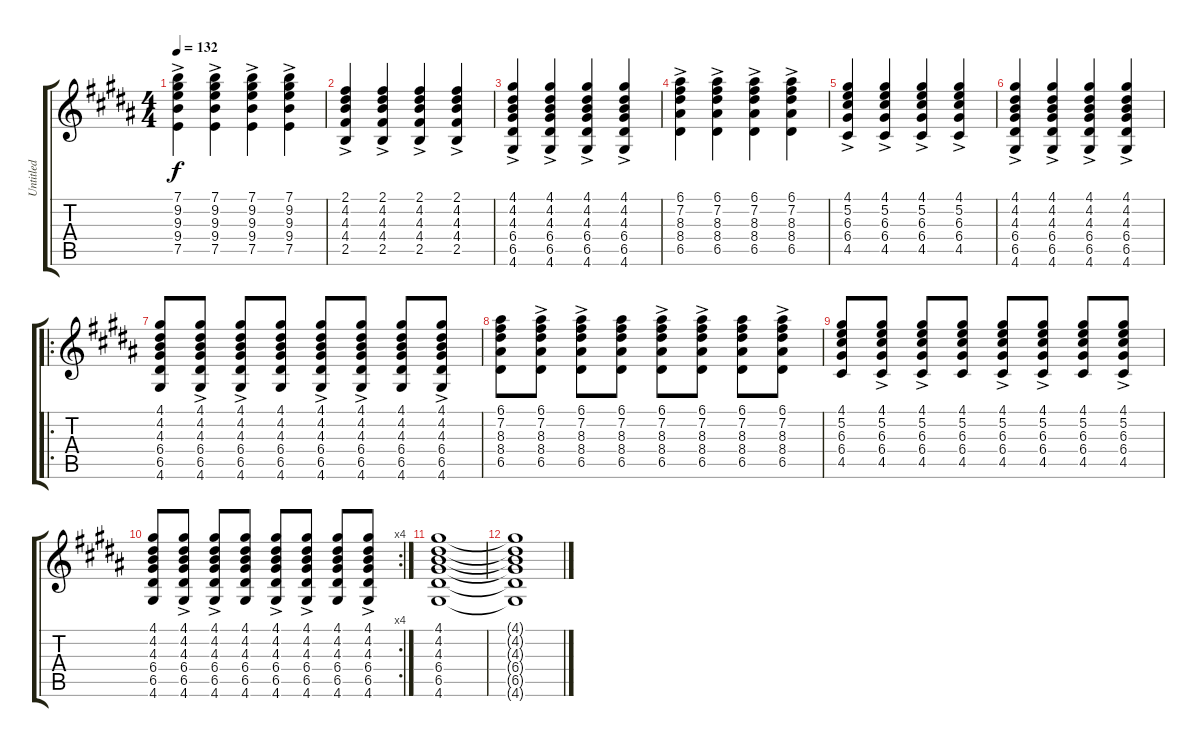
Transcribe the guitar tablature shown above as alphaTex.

\track ("Untitled" "Untitled") {instrument electricguitarclean}
\staff {score tabs}
\tuning (E4 B3 G3 D3 A2 E2) {hide}
\ts (4 4)
\tempo 132
\clef g2
\ks b
(7.1{ac} 9.2{ac} 9.3{ac} 9.4{ac} 7.5{ac}).4{dy f} (7.1{ac} 9.2{ac} 9.3{ac} 9.4{ac} 7.5{ac}).4 (7.1{ac} 9.2{ac} 9.3{ac} 9.4{ac} 7.5{ac}).4 (7.1{ac} 9.2{ac} 9.3{ac} 9.4{ac} 7.5{ac}).4 |
(2.1{ac} 4.2{ac} 4.3{ac} 4.4{ac} 2.5{ac}).4 (2.1{ac} 4.2{ac} 4.3{ac} 4.4{ac} 2.5{ac}).4 (2.1{ac} 4.2{ac} 4.3{ac} 4.4{ac} 2.5{ac}).4 (2.1{ac} 4.2{ac} 4.3{ac} 4.4{ac} 2.5{ac}).4 |
(4.1{ac} 4.2{ac} 4.3{ac} 6.4{ac} 6.5{ac} 4.6{ac}).4 (4.1{ac} 4.2{ac} 4.3{ac} 6.4{ac} 6.5{ac} 4.6{ac}).4 (4.1{ac} 4.2{ac} 4.3{ac} 6.4{ac} 6.5{ac} 4.6{ac}).4 (4.1{ac} 4.2{ac} 4.3{ac} 6.4{ac} 6.5{ac} 4.6{ac}).4 |
(6.1{ac} 7.2{ac} 8.3{ac} 8.4{ac} 6.5{ac}).4 (6.1{ac} 7.2{ac} 8.3{ac} 8.4{ac} 6.5{ac}).4 (6.1{ac} 7.2{ac} 8.3{ac} 8.4{ac} 6.5{ac}).4 (6.1{ac} 7.2{ac} 8.3{ac} 8.4{ac} 6.5{ac}).4 |
(4.1{ac} 5.2{ac} 6.3{ac} 6.4{ac} 4.5{ac}).4 (4.1{ac} 5.2{ac} 6.3{ac} 6.4{ac} 4.5{ac}).4 (4.1{ac} 5.2{ac} 6.3{ac} 6.4{ac} 4.5{ac}).4 (4.1{ac} 5.2{ac} 6.3{ac} 6.4{ac} 4.5{ac}).4 |
(4.1{ac} 4.2{ac} 4.3{ac} 6.4{ac} 6.5{ac} 4.6{ac}).4 (4.1{ac} 4.2{ac} 4.3{ac} 6.4{ac} 6.5{ac} 4.6{ac}).4 (4.1{ac} 4.2{ac} 4.3{ac} 6.4{ac} 6.5{ac} 4.6{ac}).4 (4.1{ac} 4.2{ac} 4.3{ac} 6.4{ac} 6.5{ac} 4.6{ac}).4 |
\ro
(4.1 4.2 4.3 6.4 6.5 4.6).8 (4.1{ac} 4.2{ac} 4.3{ac} 6.4{ac} 6.5{ac} 4.6{ac}).8 (4.1{ac} 4.2{ac} 4.3{ac} 6.4{ac} 6.5{ac} 4.6{ac}).8 (4.1 4.2 4.3 6.4 6.5 4.6).8 (4.1{ac} 4.2{ac} 4.3{ac} 6.4{ac} 6.5{ac} 4.6{ac}).8 (4.1{ac} 4.2{ac} 4.3{ac} 6.4{ac} 6.5{ac} 4.6{ac}).8 (4.1 4.2 4.3 6.4 6.5 4.6).8 (4.1{ac} 4.2{ac} 4.3{ac} 6.4{ac} 6.5{ac} 4.6{ac}).8 |
(6.1 7.2 8.3 8.4 6.5).8 (6.1{ac} 7.2{ac} 8.3{ac} 8.4{ac} 6.5{ac}).8 (6.1{ac} 7.2{ac} 8.3{ac} 8.4{ac} 6.5{ac}).8 (6.1 7.2 8.3 8.4 6.5).8 (6.1{ac} 7.2{ac} 8.3{ac} 8.4{ac} 6.5{ac}).8 (6.1{ac} 7.2{ac} 8.3{ac} 8.4{ac} 6.5{ac}).8 (6.1 7.2 8.3 8.4 6.5).8 (6.1{ac} 7.2{ac} 8.3{ac} 8.4{ac} 6.5{ac}).8 |
(4.1 5.2 6.3 6.4 4.5).8 (4.1{ac} 5.2{ac} 6.3{ac} 6.4{ac} 4.5{ac}).8 (4.1{ac} 5.2{ac} 6.3{ac} 6.4{ac} 4.5{ac}).8 (4.1 5.2 6.3 6.4 4.5).8 (4.1{ac} 5.2{ac} 6.3{ac} 6.4{ac} 4.5{ac}).8 (4.1{ac} 5.2{ac} 6.3{ac} 6.4{ac} 4.5{ac}).8 (4.1 5.2 6.3 6.4 4.5).8 (4.1{ac} 5.2{ac} 6.3{ac} 6.4{ac} 4.5{ac}).8 |
\rc 4
(4.1 4.2 4.3 6.4 6.5 4.6).8 (4.1{ac} 4.2{ac} 4.3{ac} 6.4{ac} 6.5{ac} 4.6{ac}).8 (4.1{ac} 4.2{ac} 4.3{ac} 6.4{ac} 6.5{ac} 4.6{ac}).8 (4.1 4.2 4.3 6.4 6.5 4.6).8 (4.1{ac} 4.2{ac} 4.3{ac} 6.4{ac} 6.5{ac} 4.6{ac}).8 (4.1{ac} 4.2{ac} 4.3{ac} 6.4{ac} 6.5{ac} 4.6{ac}).8 (4.1 4.2 4.3 6.4 6.5 4.6).8 (4.1{ac} 4.2{ac} 4.3{ac} 6.4{ac} 6.5{ac} 4.6{ac}).8 |
(4.1 4.2 4.3 6.4 6.5 4.6).1 |
(4.1{t} 4.2{t} 4.3{t} 6.4{t} 6.5{t} 4.6{t}).1
